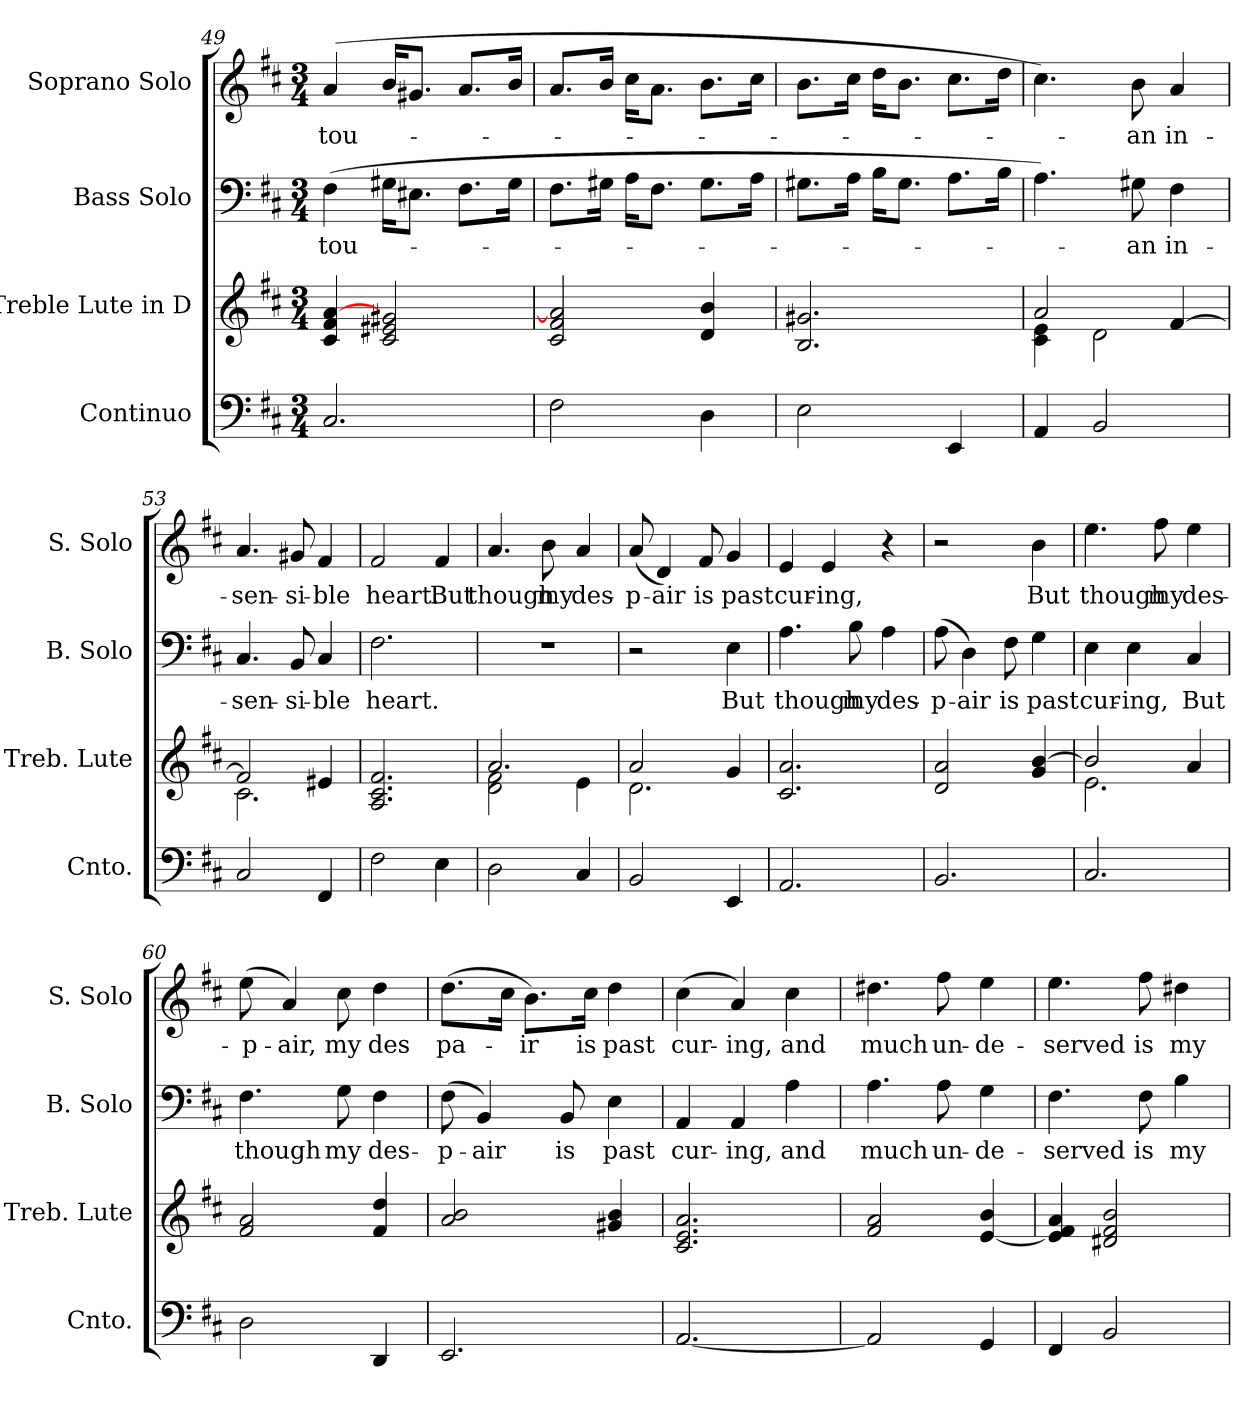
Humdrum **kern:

**kern	**kern	**kern	**text	**kern	**text
*part4	*part3	*part2	*part2	*part1	*part1
*staff4	*staff3	*staff2	*staff2	*staff1	*staff1
*I"Continuo	*I"Treble Lute in D	*I"Bass Solo	*	*I"Soprano Solo	*
*I'Cnto.	*I'Treb. Lute	*I'B. Solo	*	*I'S. Solo	*
*clefF4	*clefG2	*clefF4	*	*clefG2	*
*k[f#c#]	*k[f#c#]	*k[f#c#]	*	*k[f#c#]	*
*M3/4	*M3/4	*M3/4	*	*M3/4	*
=49	=49	=49	=49	=49	=49
2.C#/	4c#/ 4f#/ [4a/	(4F#\	tou-	(4a/	tou-
.	2c#/ 2e#X/ 2g#X/	16G#X\KL	.	16b/KL	.
.	.	8.E#X\J	.	8.g#X/J	.
.	.	8.F#\L	.	8.a/L	.
.	.	16G#\Jk	.	16b/Jk	.
=50	=50	=50	=50	=50	=50
2F#\	2c#/ 2f#/ 2a/]	8.F#\L	.	8.a/L	.
.	.	16G#X\Jk	.	16b/Jk	.
.	.	16A\KL	.	16cc#\KL	.
.	.	8.F#\J	.	8.a\J	.
4D\	4d/ 4b/	8.G#\L	.	8.b\L	.
.	.	16A\Jk	.	16cc#\Jk	.
=51	=51	=51	=51	=51	=51
2E\	2.B/ 2.g#X/	8.G#X\L	.	8.b\L	.
.	.	16A\Jk	.	16cc#\Jk	.
.	.	16B\KL	.	16dd\KL	.
.	.	8.G#\J	.	8.b\J	.
4EE/	.	8.A\L	.	8.cc#\L	.
.	.	16B\Jk	.	16dd\Jk	.
!!LO:PB:g=z
=52	=52	=52	=52	=52	=52
*	*^	*	*	*	*
4AA/	2a/	4c#\ 4e\	4.A\)	.	4.cc#\)	.
2BB/	.	2d\	.	.	.	.
.	.	.	8G#X\	an	8b\	an
.	[4f#/	.	4F#\	in-	4a/	in-
=53	=53	=53	=53	=53	=53	=53
2C#/	2f#/]	2.c#\	4.C#/	-sen-	4.a/	-sen-
.	.	.	8BB/	-si-	8g#X/	-si-
4FF#/	4e#X/	.	4C#/	-ble	4f#/	-ble
*	*v	*v	*	*	*	*
=54	=54	=54	=54	=54	=54
2F#\	2.A/ 2.c#/ 2.f#/	2.F#\	heart.	2f#/	heart.
4E\	.	.	.	4f#/	But
=55	=55	=55	=55	=55	=55
*	*^	*	*	*	*
2D\	2.a/	2d\ 2f#\	2.r	.	4.a/	though
.	.	.	.	.	8b\	my
4C#/	.	4e\	.	.	4a/	des-
=56	=56	=56	=56	=56	=56	=56
2BB/	2a/	2.d\	2r	.	(8a/	-p-
.	.	.	.	.	4d/)	-air
.	.	.	.	.	8f#/	is
4EE/	4g/	.	4E\	But	4g/	past
*	*v	*v	*	*	*	*
!!LO:LB:g=z
=57	=57	=57	=57	=57	=57
2.AA/	2.c#/ 2.a/	4.A\	though	4e/	cur-
.	.	.	.	4e/	-ing,
.	.	8B\	my	.	.
.	.	4A\	des-	4r	.
=58	=58	=58	=58	=58	=58
2.BB/	2d/ 2a/	(8A\	-p-	2r	.
.	.	4D\)	-air	.	.
.	.	8F#\	is	.	.
.	4g/ [4b/	4G\	past	4b\	But
=59	=59	=59	=59	=59	=59
*	*^	*	*	*	*
2.C#/	2b/]	2.e\	4E\	cur-	4.ee\	though
.	.	.	4E\	-ing,	.	.
.	.	.	.	.	8ff#\	my
.	4a/	.	4C#/	But	4ee\	des-
*	*v	*v	*	*	*	*
=60	=60	=60	=60	=60	=60
2D\	2f#/ 2a/	4.F#\	though	(8ee\	-p-
.	.	.	.	4a/)	-air,
.	.	8G\	my	8cc#\	my
4DD/	4f#/ 4dd/	4F#\	des-	4dd\	des
!!LO:LB:g=z
=61	=61	=61	=61	=61	=61
2.EE/	2a/ 2b/	(8F#\	-p-	(8.dd\L	pa-
.	.	4BB/)	-air	.	.
.	.	.	.	16cc#\Jk	.
.	.	.	.	8.b\L)	-ir
.	.	8BB/	is	.	.
.	.	.	.	16cc#\Jk	is
.	4g#X/ 4b/	4E\	past	4dd\	past
=62	=62	=62	=62	=62	=62
[2.AA/	2.c#/ 2.e/ 2.a/	4AA/	cur-	(4cc#\	cur-
.	.	4AA/	-ing,	4a/)	-ing,
.	.	4A\	and	4cc#\	and
=63	=63	=63	=63	=63	=63
2AA/]	2f#/ 2a/	4.A\	much	4.dd#X\	much
.	.	8A\	un-	8ff#\	un-
4GG/	[4e/ 4b/	4G\	-de-	4ee\	-de-
=64	=64	=64	=64	=64	=64
4FF#/	4e/] 4f#/ 4a/	4.F#\	-served	4.ee\	-served
2BB/	2d#X/ 2f#/ 2b/	.	.	.	.
.	.	8F#\	is	8ff#\	is
.	.	4B\	my	4dd#X\	my
=	=	=	=	=	=
*-	*-	*-	*-	*-	*-
